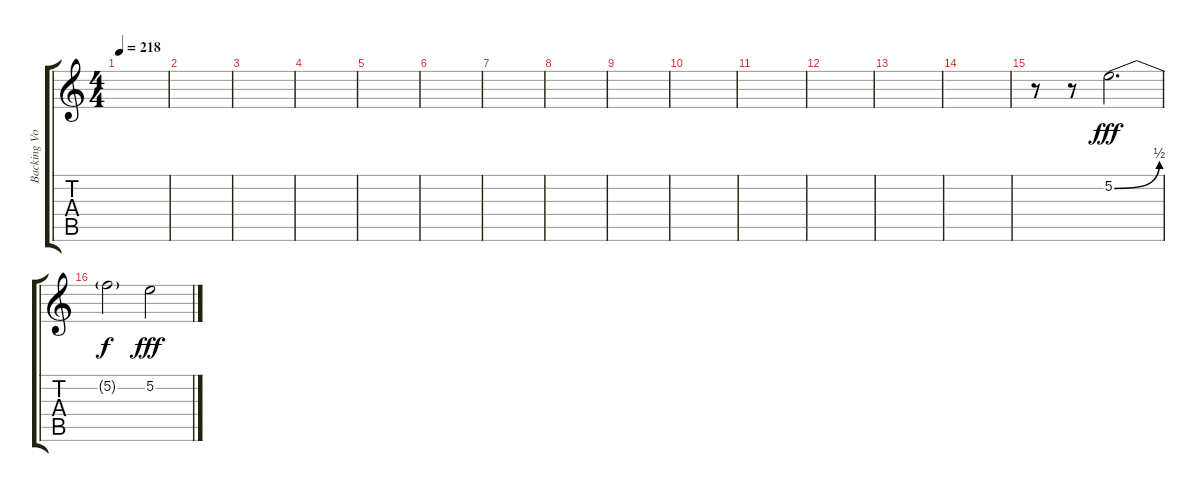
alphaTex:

\track ("Backing Vocals [Sully Erna]" "Backing Vo") {instrument contrabass}
\staff {score tabs}
\tuning (E4 B3 G3 D3 A2 E2) {hide}
\ts (4 4)
\tempo 218
\clef g2
\ks c
|
|
|
|
|
|
|
|
|
|
|
|
|
|
r.8 r.8 5.2{be (bend 0 0 60 2)}.2{d dy fff} |
5.2{t}.2{dy f} 5.2.2{dy fff}
